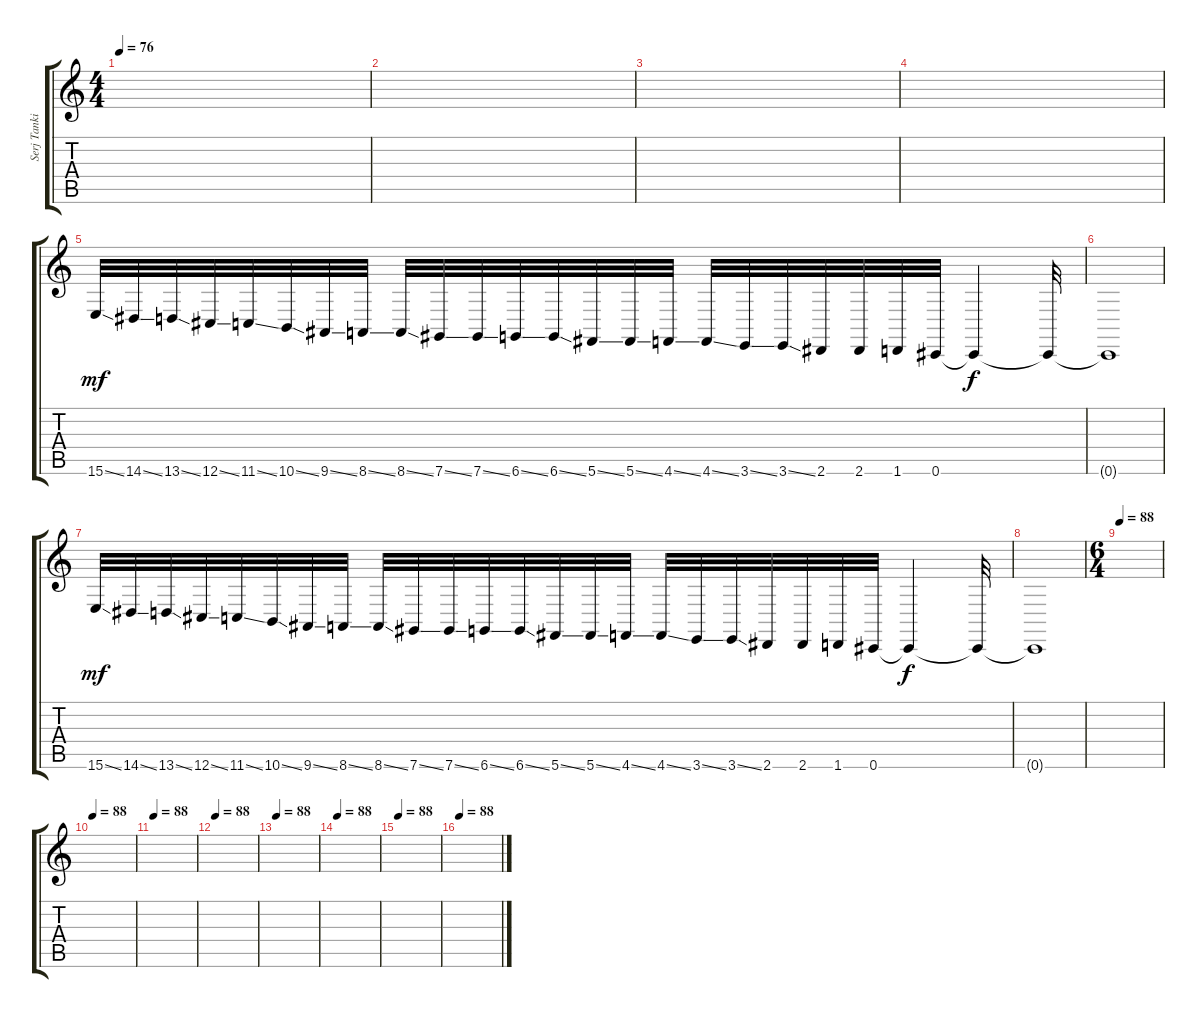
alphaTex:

\track ("Serj Tankian" "Serj Tanki") {instrument synthbrass1}
\staff {score tabs}
\tuning (Eb4 Bb3 Gb3 Db3 Ab2 Db2) {hide}
\ts (4 4)
\tempo 76
\clef g2
\ks c
|
|
|
|
15.6{ss}.32{dy mf volume 16 instrument guitarharmonics} 14.6{ss}.32 13.6{ss}.32 12.6{ss}.32 11.6{ss}.32 10.6{ss}.32 9.6{ss}.32 8.6{ss}.32 8.6{ss}.32 7.6{ss}.32 7.6{ss}.32 6.6{ss}.32 6.6{ss}.32 5.6{ss}.32 5.6{ss}.32 4.6{ss}.32 4.6{ss}.32 3.6{ss}.32 3.6{ss}.32 2.6.32 2.6.32 1.6.32 0.6.32 0.6{t}.4{dy f} 0.6{t}.32 |
0.6{t}.1 |
15.6{ss}.32{dy mf instrument guitarharmonics} 14.6{ss}.32 13.6{ss}.32 12.6{ss}.32 11.6{ss}.32 10.6{ss}.32 9.6{ss}.32 8.6{ss}.32 8.6{ss}.32 7.6{ss}.32 7.6{ss}.32 6.6{ss}.32 6.6{ss}.32 5.6{ss}.32 5.6{ss}.32 4.6{ss}.32 4.6{ss}.32 3.6{ss}.32 3.6{ss}.32 2.6.32 2.6.32 1.6.32 0.6.32 0.6{t}.4{dy f} 0.6{t}.32 |
0.6{t}.1 |
\ts (6 4)
\tempo 88
|
\tempo 88
|
\tempo 88
|
\tempo 88
|
\tempo 88
|
\tempo 88
|
\tempo 88
|
\tempo 88
